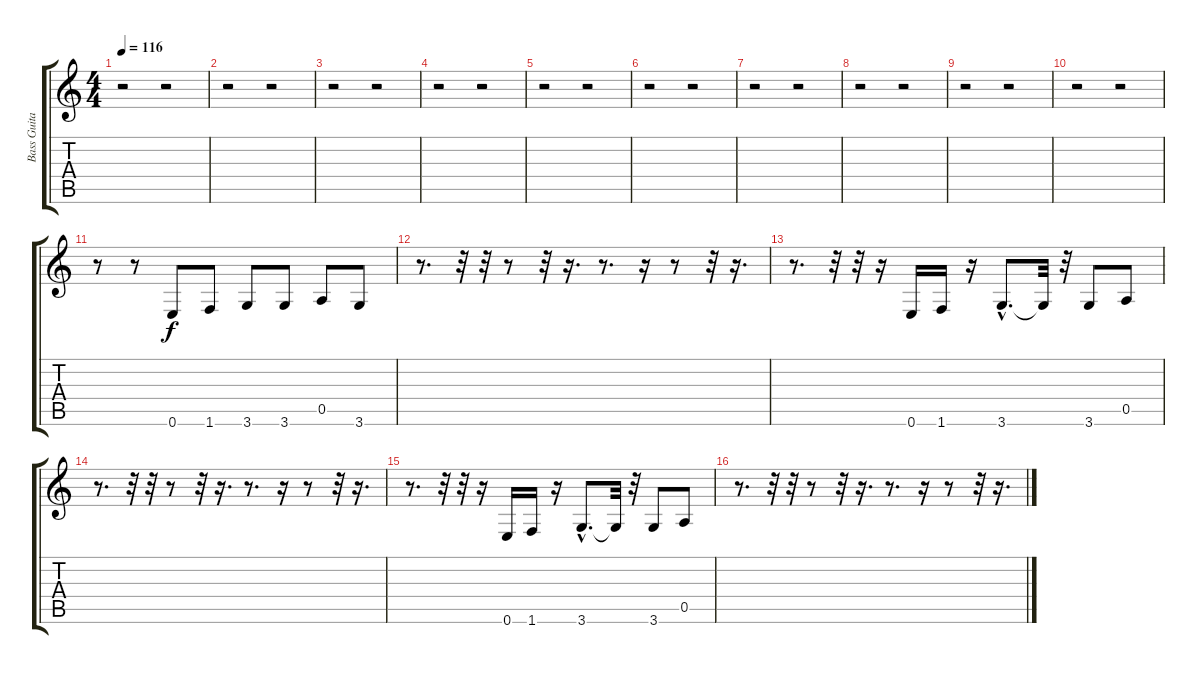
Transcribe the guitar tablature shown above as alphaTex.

\track ("Bass Guitar" "Bass Guita") {instrument electricbasspick}
\staff {score tabs}
\tuning (E4 B3 G3 D3 A2 E2) {hide}
\ts (4 4)
\tempo 116
\clef g2
\ks c
r.2{dy f} r.2 |
r.2 r.2 |
r.2 r.2 |
r.2 r.2 |
r.2 r.2 |
r.2 r.2 |
r.2 r.2 |
r.2 r.2 |
r.2 r.2 |
r.2 r.2 |
r.8 r.8 0.6.8 1.6.8 3.6.8 3.6.8 0.5.8 3.6.8 |
r.8{d} r.32 r.32 r.8 r.32 r.16{d} r.8{d} r.16 r.8 r.32 r.16{d} |
r.8{d} r.32 r.32 r.16 0.6.16 1.6.16 r.16 3.6{hac}.8{d} 3.6{t}.32 r.32 3.6.8 0.5.8 |
r.8{d} r.32 r.32 r.8 r.32 r.16{d} r.8{d} r.16 r.8 r.32 r.16{d} |
r.8{d} r.32 r.32 r.16 0.6.16 1.6.16 r.16 3.6{hac}.8{d} 3.6{t}.32 r.32 3.6.8 0.5.8 |
r.8{d} r.32 r.32 r.8 r.32 r.16{d} r.8{d} r.16 r.8 r.32 r.16{d}
